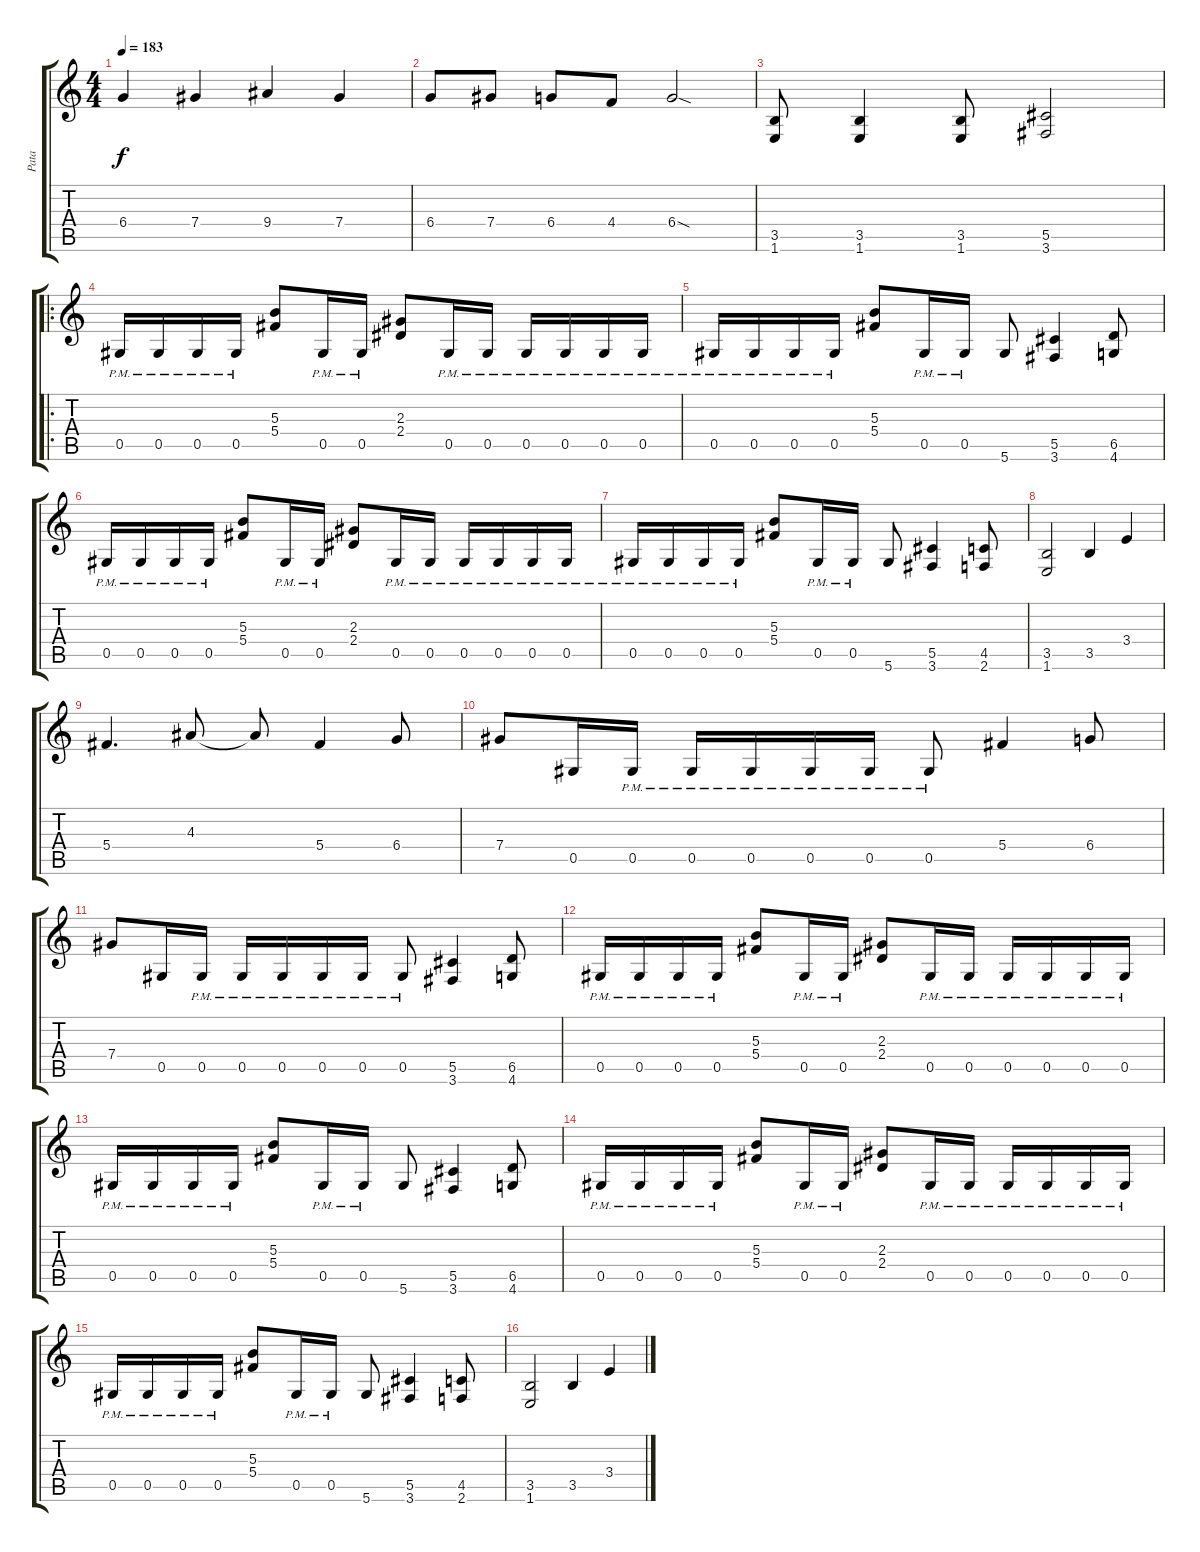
\track ("Pata" "Pata") {instrument distortionguitar}
\staff {score tabs}
\tuning (Eb4 Bb3 Gb3 Db3 Ab2 Eb2) {hide}
\ts (4 4)
\tempo 183
\clef g2
\ks c
6.4.4{dy f} 7.4.4 9.4.4 7.4.4 |
6.4.8 7.4.8 6.4.8 4.4.8 6.4{sod}.2 |
(3.5 1.6).8 (3.5 1.6).4 (3.5 1.6).8 (5.5 3.6).2 |
\ro
0.5{pm}.16 0.5{pm}.16 0.5{pm}.16 0.5{pm}.16 (5.3 5.4).8 0.5{pm}.16 0.5{pm}.16 (2.3 2.4).8 0.5{pm}.16 0.5{pm}.16 0.5{pm}.16 0.5{pm}.16 0.5{pm}.16 0.5{pm}.16 |
0.5{pm}.16 0.5{pm}.16 0.5{pm}.16 0.5{pm}.16 (5.3 5.4).8 0.5{pm}.16 0.5{pm}.16 5.6.8 (5.5 3.6).4 (6.5 4.6).8 |
0.5{pm}.16 0.5{pm}.16 0.5{pm}.16 0.5{pm}.16 (5.3 5.4).8 0.5{pm}.16 0.5{pm}.16 (2.3 2.4).8 0.5{pm}.16 0.5{pm}.16 0.5{pm}.16 0.5{pm}.16 0.5{pm}.16 0.5{pm}.16 |
0.5{pm}.16 0.5{pm}.16 0.5{pm}.16 0.5{pm}.16 (5.3 5.4).8 0.5{pm}.16 0.5{pm}.16 5.6.8 (5.5 3.6).4 (4.5 2.6).8 |
(3.5 1.6).2 3.5.4 3.4.4 |
5.4.4{d} 4.3.8 4.3{t}.8 5.4.4 6.4.8 |
7.4.8 0.5.16 0.5{pm}.16 0.5{pm}.16 0.5{pm}.16 0.5{pm}.16 0.5{pm}.16 0.5{pm}.8 5.4.4 6.4.8 |
7.4.8 0.5.16 0.5{pm}.16 0.5{pm}.16 0.5{pm}.16 0.5{pm}.16 0.5{pm}.16 0.5{pm}.8 (5.5 3.6).4 (6.5 4.6).8 |
0.5{pm}.16 0.5{pm}.16 0.5{pm}.16 0.5{pm}.16 (5.3 5.4).8 0.5{pm}.16 0.5{pm}.16 (2.3 2.4).8 0.5{pm}.16 0.5{pm}.16 0.5{pm}.16 0.5{pm}.16 0.5{pm}.16 0.5{pm}.16 |
0.5{pm}.16 0.5{pm}.16 0.5{pm}.16 0.5{pm}.16 (5.3 5.4).8 0.5{pm}.16 0.5{pm}.16 5.6.8 (5.5 3.6).4 (6.5 4.6).8 |
0.5{pm}.16 0.5{pm}.16 0.5{pm}.16 0.5{pm}.16 (5.3 5.4).8 0.5{pm}.16 0.5{pm}.16 (2.3 2.4).8 0.5{pm}.16 0.5{pm}.16 0.5{pm}.16 0.5{pm}.16 0.5{pm}.16 0.5{pm}.16 |
0.5{pm}.16 0.5{pm}.16 0.5{pm}.16 0.5{pm}.16 (5.3 5.4).8 0.5{pm}.16 0.5{pm}.16 5.6.8 (5.5 3.6).4 (4.5 2.6).8 |
(3.5 1.6).2 3.5.4 3.4.4
